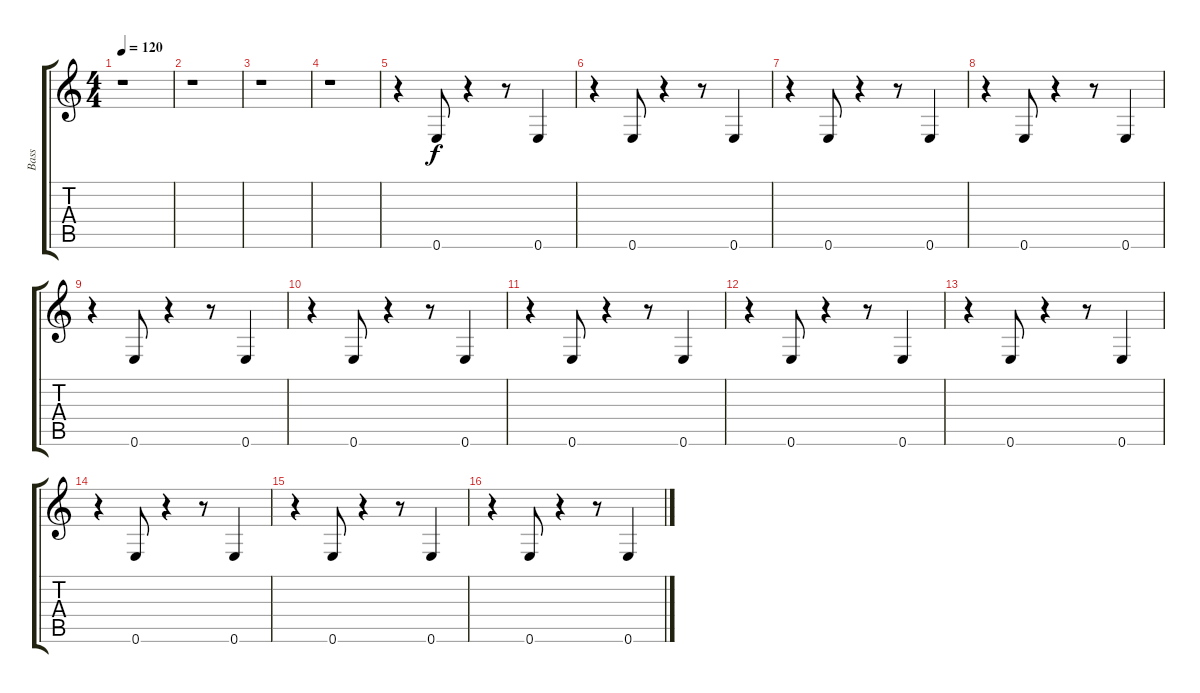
\track ("Bass" "Bass") {instrument electricbasspick}
\staff {score tabs}
\tuning (E4 B3 G3 D3 A2 E2) {hide}
\ts (4 4)
\tempo 120
\clef g2
\ks c
r.1{dy f} |
r.1 |
r.1 |
r.1 |
r.4 0.6.8 r.4 r.8 0.6.4 |
r.4 0.6.8 r.4 r.8 0.6.4 |
r.4 0.6.8 r.4 r.8 0.6.4 |
r.4 0.6.8 r.4 r.8 0.6.4 |
r.4 0.6.8 r.4 r.8 0.6.4 |
r.4 0.6.8 r.4 r.8 0.6.4 |
r.4 0.6.8 r.4 r.8 0.6.4 |
r.4 0.6.8 r.4 r.8 0.6.4 |
r.4 0.6.8 r.4 r.8 0.6.4 |
r.4 0.6.8 r.4 r.8 0.6.4 |
r.4 0.6.8 r.4 r.8 0.6.4 |
r.4 0.6.8 r.4 r.8 0.6.4
